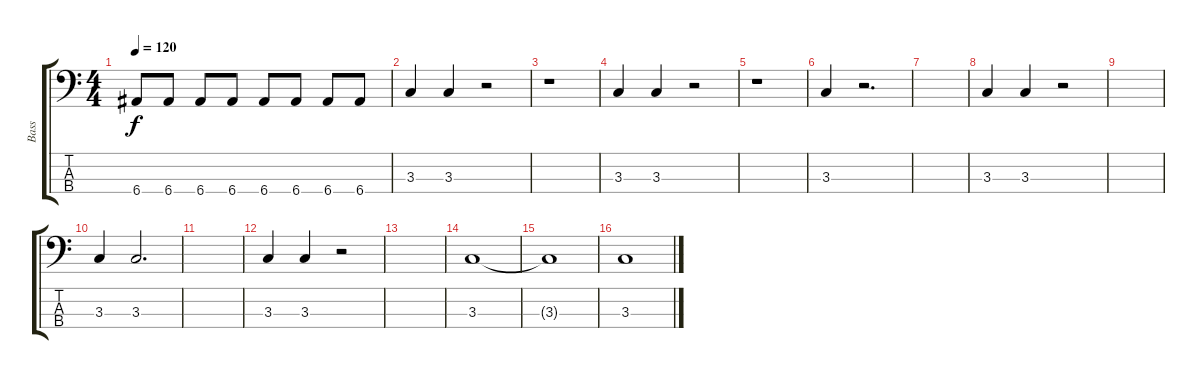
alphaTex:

\track ("Bass" "Bass") {instrument fretlessbass}
\staff {score tabs}
\tuning (G2 D2 A1 E1) {hide}
\ts (4 4)
\tempo 120
\clef f4
\ks c
6.4.8{dy f} 6.4.8 6.4.8 6.4.8 6.4.8 6.4.8 6.4.8 6.4.8 |
3.3.4 3.3.4 r.2 |
r.1 |
3.3.4 3.3.4 r.2 |
r.1 |
3.3.4 r.2{d} |
|
3.3.4 3.3.4 r.2 |
|
3.3.4 3.3.2{d} |
|
3.3.4 3.3.4 r.2 |
|
3.3.1 |
3.3{t}.1 |
3.3.1
